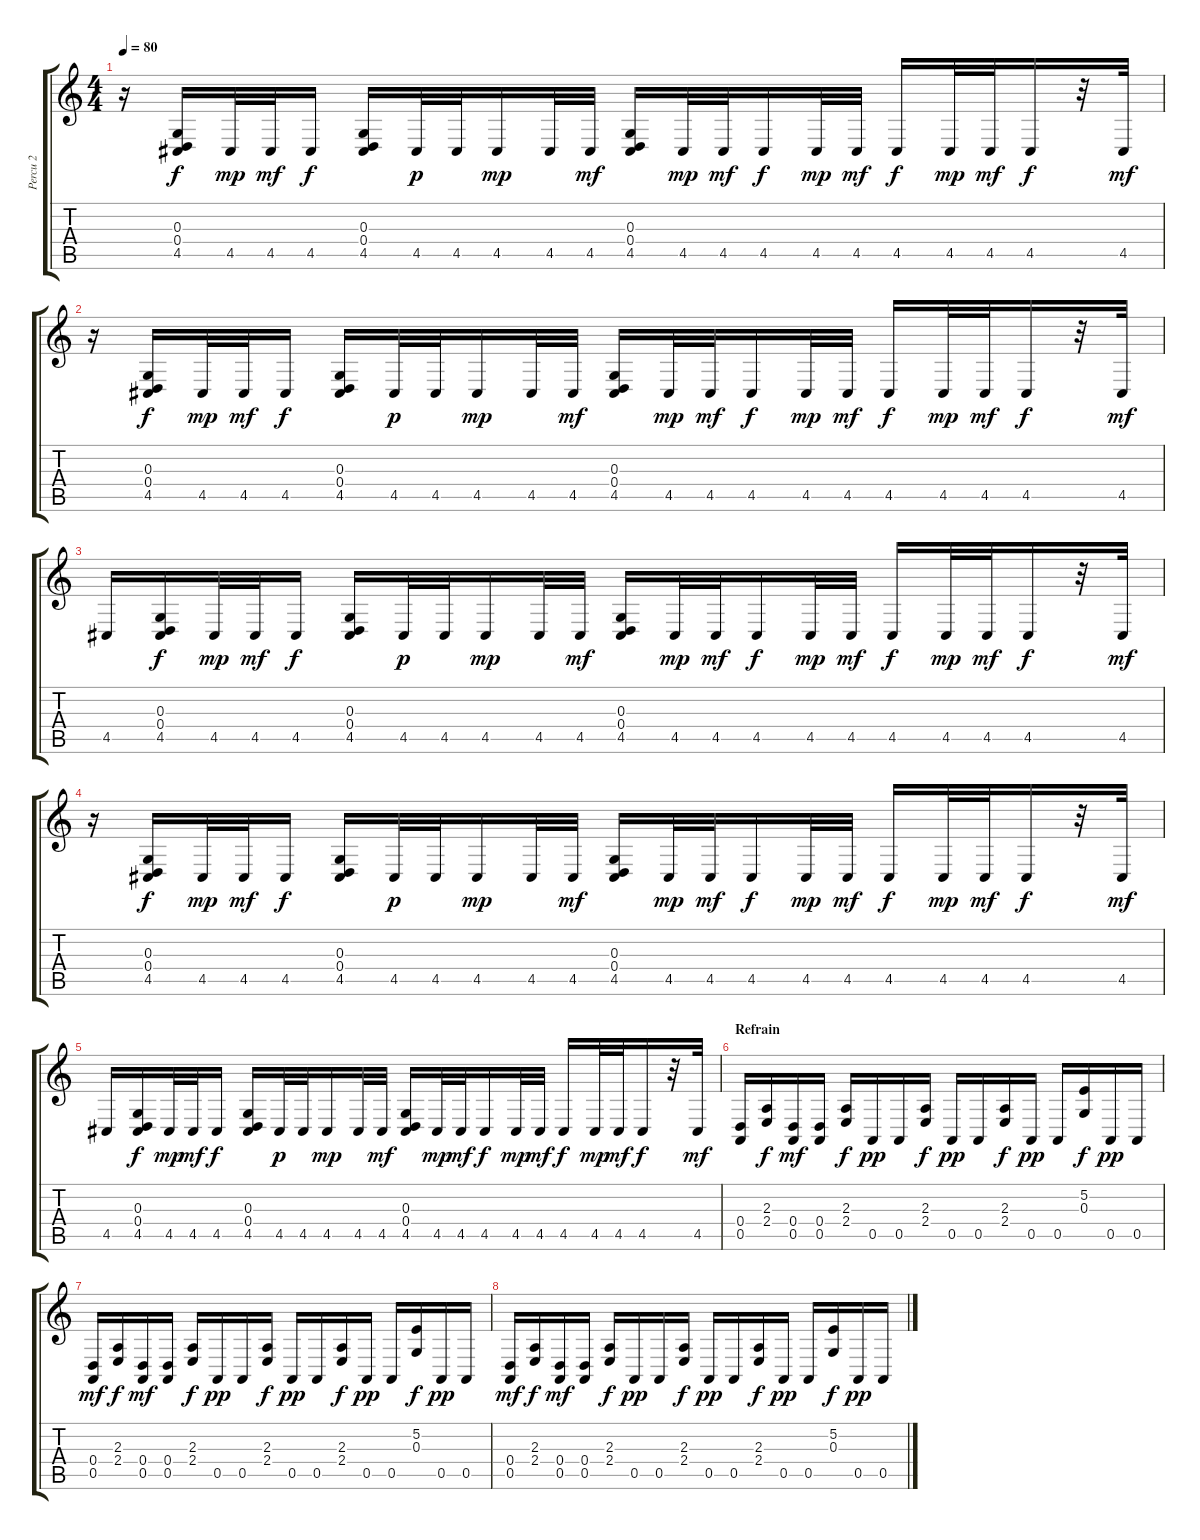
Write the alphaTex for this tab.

\track ("Percu 2" "Percu 2") {instrument woodblock}
\staff {score tabs}
\tuning (E4 B3 G3 D3 A2 E2) {hide}
\ts (4 4)
\tempo 80
\clef g2
\ks c
r.16{dy mf} (0.3 0.4 4.5).16{dy f} 4.5.32{dy mp} 4.5.32{dy mf} 4.5.16{dy f} (0.3 0.4 4.5).16 4.5.32{dy p} 4.5.32 4.5.16{dy mp} 4.5.32 4.5.32{dy mf} (0.3 0.4 4.5).16 4.5.32{dy mp} 4.5.32{dy mf} 4.5.16{dy f} 4.5.32{dy mp} 4.5.32{dy mf} 4.5.16{dy f} 4.5.32{dy mp} 4.5.32{dy mf} 4.5.16{dy f} r.32 4.5.32{dy mf} |
r.16 (0.3 0.4 4.5).16{dy f} 4.5.32{dy mp} 4.5.32{dy mf} 4.5.16{dy f} (0.3 0.4 4.5).16 4.5.32{dy p} 4.5.32 4.5.16{dy mp} 4.5.32 4.5.32{dy mf} (0.3 0.4 4.5).16 4.5.32{dy mp} 4.5.32{dy mf} 4.5.16{dy f} 4.5.32{dy mp} 4.5.32{dy mf} 4.5.16{dy f} 4.5.32{dy mp} 4.5.32{dy mf} 4.5.16{dy f} r.32 4.5.32{dy mf} |
4.5.16 (0.3 0.4 4.5).16{dy f} 4.5.32{dy mp} 4.5.32{dy mf} 4.5.16{dy f} (0.3 0.4 4.5).16 4.5.32{dy p} 4.5.32 4.5.16{dy mp} 4.5.32 4.5.32{dy mf} (0.3 0.4 4.5).16 4.5.32{dy mp} 4.5.32{dy mf} 4.5.16{dy f} 4.5.32{dy mp} 4.5.32{dy mf} 4.5.16{dy f} 4.5.32{dy mp} 4.5.32{dy mf} 4.5.16{dy f} r.32 4.5.32{dy mf} |
r.16 (0.3 0.4 4.5).16{dy f} 4.5.32{dy mp} 4.5.32{dy mf} 4.5.16{dy f} (0.3 0.4 4.5).16 4.5.32{dy p} 4.5.32 4.5.16{dy mp} 4.5.32 4.5.32{dy mf} (0.3 0.4 4.5).16 4.5.32{dy mp} 4.5.32{dy mf} 4.5.16{dy f} 4.5.32{dy mp} 4.5.32{dy mf} 4.5.16{dy f} 4.5.32{dy mp} 4.5.32{dy mf} 4.5.16{dy f} r.32 4.5.32{dy mf} |
4.5.16 (0.3 0.4 4.5).16{dy f} 4.5.32{dy mp} 4.5.32{dy mf} 4.5.16{dy f} (0.3 0.4 4.5).16 4.5.32{dy p} 4.5.32 4.5.16{dy mp} 4.5.32 4.5.32{dy mf} (0.3 0.4 4.5).16 4.5.32{dy mp} 4.5.32{dy mf} 4.5.16{dy f} 4.5.32{dy mp} 4.5.32{dy mf} 4.5.16{dy f} 4.5.32{dy mp} 4.5.32{dy mf} 4.5.16{dy f} r.32 4.5.32{dy mf} |
\section ("" "Refrain")
(0.4 0.5).16 (2.3 2.4).16{dy f} (0.4 0.5).16{dy mf} (0.4 0.5).16 (2.3 2.4).16{dy f} 0.5.16{dy pp} 0.5.16 (2.3 2.4).16{dy f} 0.5.16{dy pp} 0.5.16 (2.3 2.4).16{dy f} 0.5.16{dy pp} 0.5.16 (5.2 0.3).16{dy f} 0.5.16{dy pp} 0.5.16 |
(0.4 0.5).16{dy mf} (2.3 2.4).16{dy f} (0.4 0.5).16{dy mf} (0.4 0.5).16 (2.3 2.4).16{dy f} 0.5.16{dy pp} 0.5.16 (2.3 2.4).16{dy f} 0.5.16{dy pp} 0.5.16 (2.3 2.4).16{dy f} 0.5.16{dy pp} 0.5.16 (5.2 0.3).16{dy f} 0.5.16{dy pp} 0.5.16 |
(0.4 0.5).16{dy mf} (2.3 2.4).16{dy f} (0.4 0.5).16{dy mf} (0.4 0.5).16 (2.3 2.4).16{dy f} 0.5.16{dy pp} 0.5.16 (2.3 2.4).16{dy f} 0.5.16{dy pp} 0.5.16 (2.3 2.4).16{dy f} 0.5.16{dy pp} 0.5.16 (5.2 0.3).16{dy f} 0.5.16{dy pp} 0.5.16
